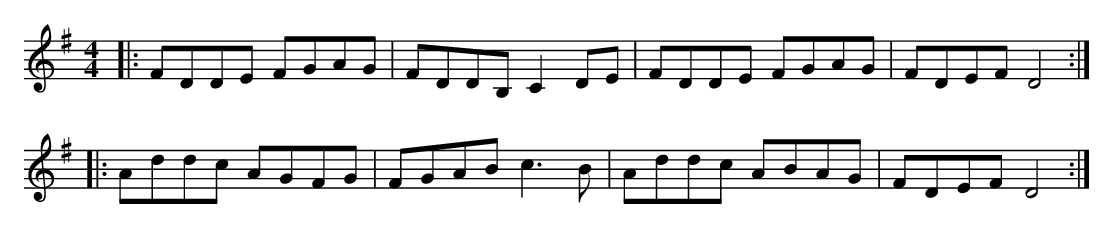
X:1
M:4/4
K:G
|:FDDE FGAG|FDDB, C2 DE|FDDE FGAG|FDEF D4:|
|:Addc AGFG|FGAB c3 B|Addc ABAG|FDEF D4:|
